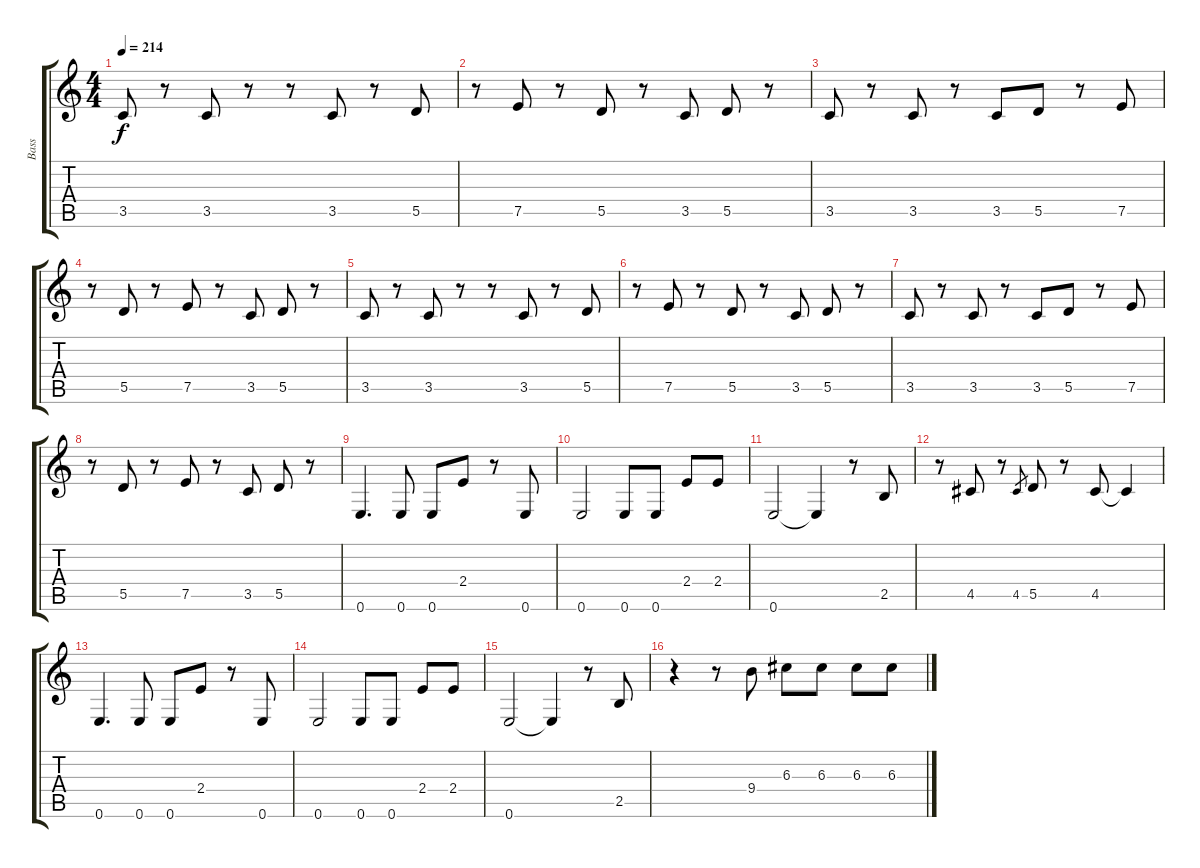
\track ("Bass" "Bass") {instrument electricbasspick}
\staff {score tabs}
\tuning (E4 B3 G3 D3 A2 E2) {hide}
\ts (4 4)
\tempo 214
\clef g2
\ks c
3.5.8{dy f} r.8 3.5.8 r.8 r.8 3.5.8 r.8 5.5.8 |
r.8 7.5.8 r.8 5.5.8 r.8 3.5.8 5.5.8 r.8 |
3.5.8 r.8 3.5.8 r.8 3.5.8 5.5.8 r.8 7.5.8 |
r.8 5.5.8 r.8 7.5.8 r.8 3.5.8 5.5.8 r.8 |
3.5.8 r.8 3.5.8 r.8 r.8 3.5.8 r.8 5.5.8 |
r.8 7.5.8 r.8 5.5.8 r.8 3.5.8 5.5.8 r.8 |
3.5.8 r.8 3.5.8 r.8 3.5.8 5.5.8 r.8 7.5.8 |
r.8 5.5.8 r.8 7.5.8 r.8 3.5.8 5.5.8 r.8 |
0.6.4{d} 0.6.8 0.6.8 2.4.8 r.8 0.6.8 |
0.6.2 0.6.8 0.6.8 2.4.8 2.4.8 |
0.6.2 0.6{t}.4 r.8 2.5.8 |
r.8 4.5.8 r.8 4.5.8{gr} 5.5.8 r.8 4.5.8 4.5{t}.4 |
0.6.4{d} 0.6.8 0.6.8 2.4.8 r.8 0.6.8 |
0.6.2 0.6.8 0.6.8 2.4.8 2.4.8 |
0.6.2 0.6{t}.4 r.8 2.5.8 |
r.4 r.8 9.4.8 6.3.8 6.3.8 6.3.8 6.3.8
